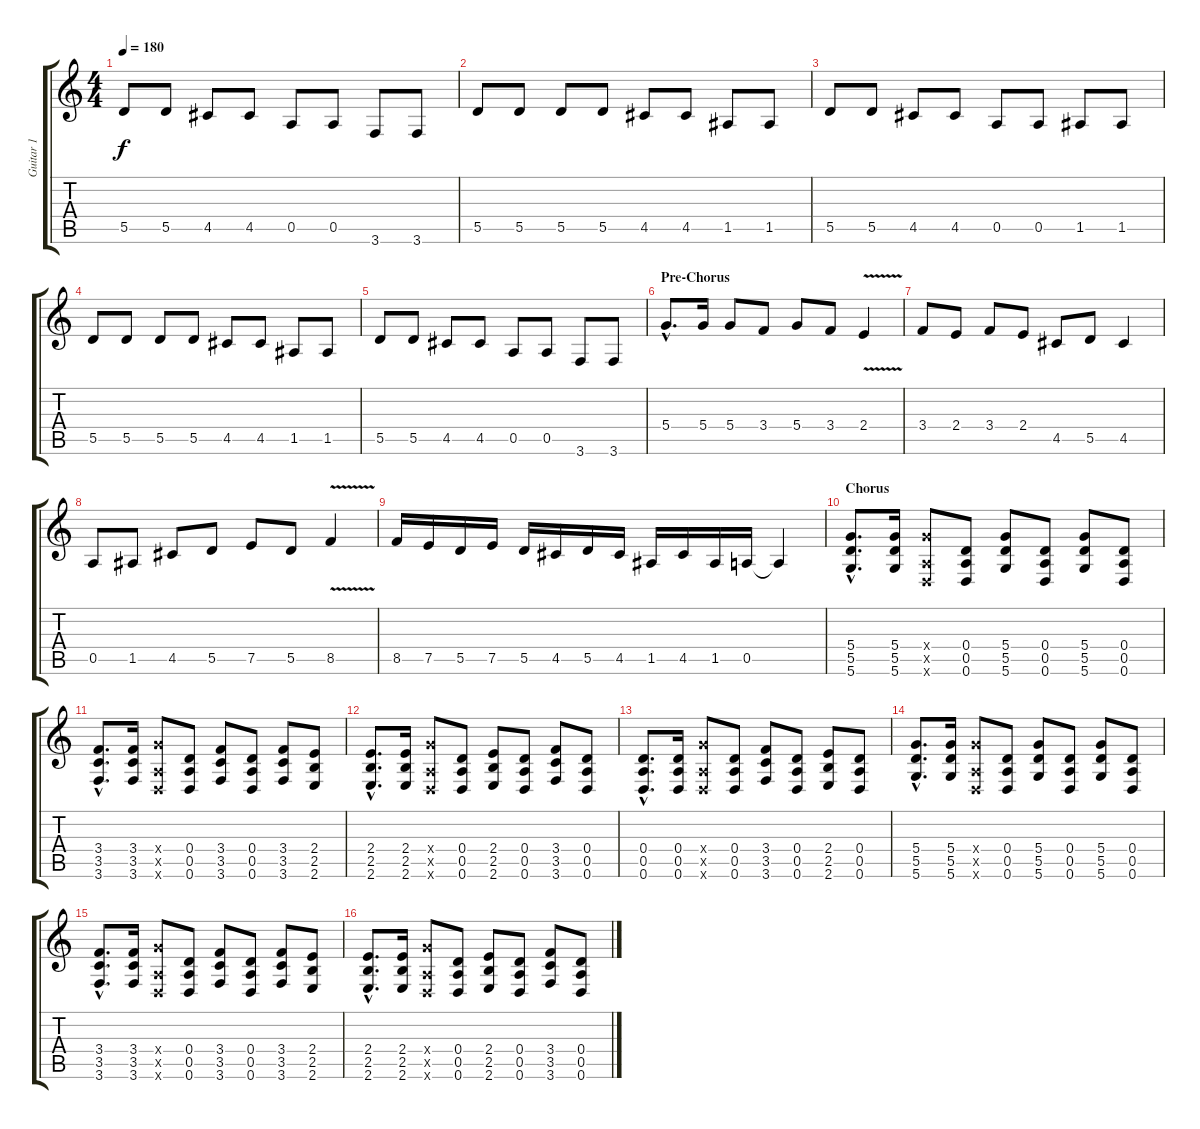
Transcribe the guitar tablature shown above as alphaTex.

\track ("Guitar 1" "Guitar 1") {instrument distortionguitar}
\staff {score tabs}
\tuning (E4 B3 G3 D3 A2 D2) {hide}
\ts (4 4)
\tempo 180
\clef g2
\ks c
5.5.8{dy f} 5.5.8 4.5.8 4.5.8 0.5.8 0.5.8 3.6.8 3.6.8 |
5.5.8 5.5.8 5.5.8 5.5.8 4.5.8 4.5.8 1.5.8 1.5.8 |
5.5.8 5.5.8 4.5.8 4.5.8 0.5.8 0.5.8 1.5.8 1.5.8 |
5.5.8 5.5.8 5.5.8 5.5.8 4.5.8 4.5.8 1.5.8 1.5.8 |
5.5.8 5.5.8 4.5.8 4.5.8 0.5.8 0.5.8 3.6.8 3.6.8 |
\section ("" "Pre-Chorus")
5.4{hac}.8{d} 5.4.16 5.4.8 3.4.8 5.4.8 3.4.8 2.4{v}.4 |
3.4.8 2.4.8 3.4.8 2.4.8 4.5.8 5.5.8 4.5.4 |
0.5.8 1.5.8 4.5.8 5.5.8 7.5.8 5.5.8 8.5{v}.4 |
8.5.16 7.5.16 5.5.16 7.5.16 5.5.16 4.5.16 5.5.16 4.5.16 1.5.16 4.5.16 1.5.16 0.5.16 0.5{t}.4 |
\section ("" "Chorus")
(5.4{hac} 5.5{hac} 5.6{hac}).8{d} (5.4 5.5 5.6).16 (5.4{x} 0.5{x} 0.6{x}).8 (0.4 0.5 0.6).8 (5.4 5.5 5.6).8 (0.4 0.5 0.6).8 (5.4 5.5 5.6).8 (0.4 0.5 0.6).8 |
(3.4{hac} 3.5{hac} 3.6{hac}).8{d} (3.4 3.5 3.6).16 (5.4{x} 0.5{x} 0.6{x}).8 (0.4 0.5 0.6).8 (3.4 3.5 3.6).8 (0.4 0.5 0.6).8 (3.4 3.5 3.6).8 (2.4 2.5 2.6).8 |
(2.4{hac} 2.5{hac} 2.6{hac}).8{d} (2.4 2.5 2.6).16 (5.4{x} 0.5{x} 0.6{x}).8 (0.4 0.5 0.6).8 (2.4 2.5 2.6).8 (0.4 0.5 0.6).8 (3.4 3.5 3.6).8 (0.4 0.5 0.6).8 |
(0.4{hac} 0.5{hac} 0.6{hac}).8{d} (0.4 0.5 0.6).16 (5.4{x} 0.5{x} 0.6{x}).8 (0.4 0.5 0.6).8 (3.4 3.5 3.6).8 (0.4 0.5 0.6).8 (2.4 2.5 2.6).8 (0.4 0.5 0.6).8 |
(5.4{hac} 5.5{hac} 5.6{hac}).8{d} (5.4 5.5 5.6).16 (5.4{x} 0.5{x} 0.6{x}).8 (0.4 0.5 0.6).8 (5.4 5.5 5.6).8 (0.4 0.5 0.6).8 (5.4 5.5 5.6).8 (0.4 0.5 0.6).8 |
(3.4{hac} 3.5{hac} 3.6{hac}).8{d} (3.4 3.5 3.6).16 (5.4{x} 0.5{x} 0.6{x}).8 (0.4 0.5 0.6).8 (3.4 3.5 3.6).8 (0.4 0.5 0.6).8 (3.4 3.5 3.6).8 (2.4 2.5 2.6).8 |
(2.4{hac} 2.5{hac} 2.6{hac}).8{d} (2.4 2.5 2.6).16 (5.4{x} 0.5{x} 0.6{x}).8 (0.4 0.5 0.6).8 (2.4 2.5 2.6).8 (0.4 0.5 0.6).8 (3.4 3.5 3.6).8 (0.4 0.5 0.6).8
